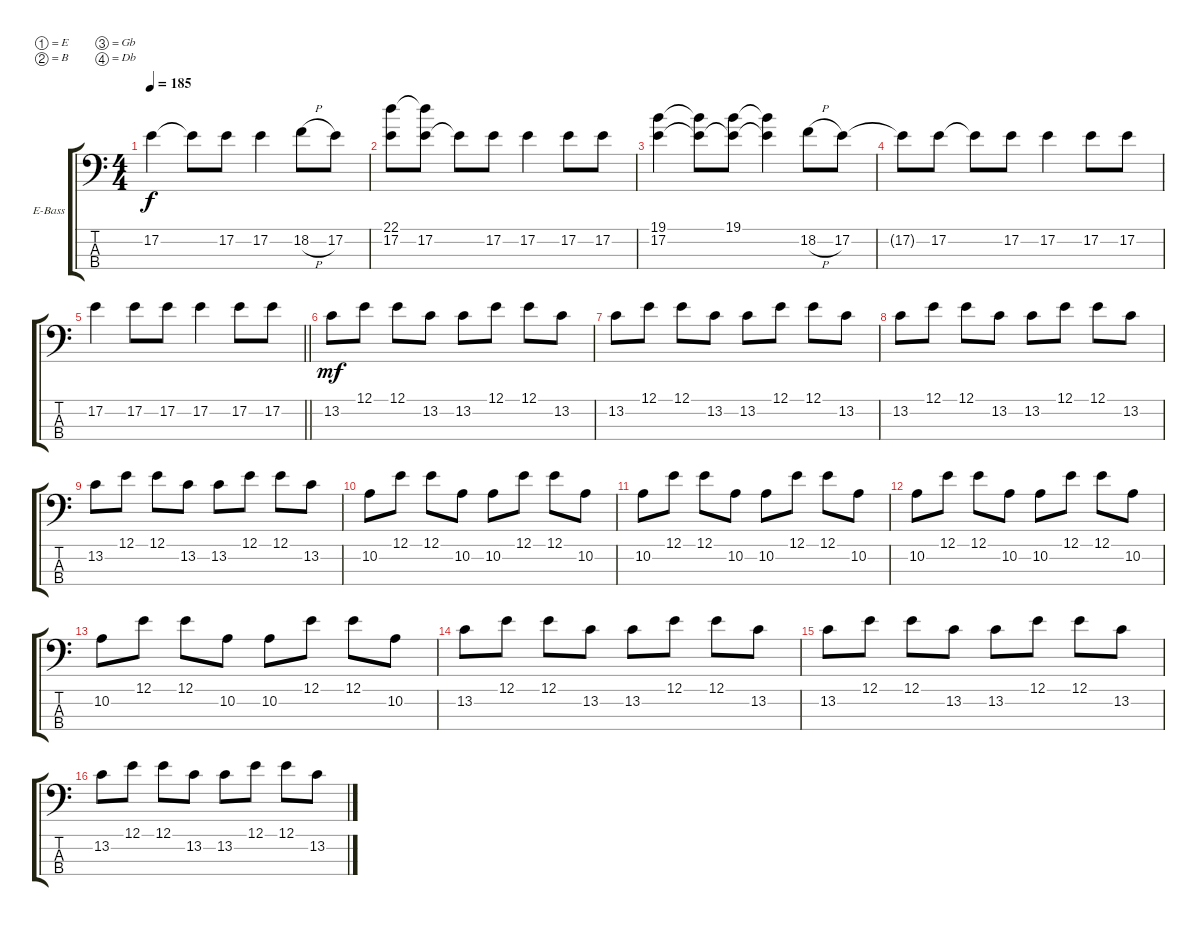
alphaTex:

\bracketExtendMode groupsimilarinstruments
\firstSystemTrackNameOrientation horizontal
\otherSystemsTrackNameOrientation horizontal
\track ("Bass" "E-Bass") {instrument electricbassfinger}
\staff {score tabs}
\tuning (E2 B1 Gb1 Db1)
\ts (4 4)
\tempo 185
\clef f4
\ks c
17.2.4{dy f} 17.2{t}.8 17.2.8 17.2.4 18.2{h}.8 17.2.8 |
(17.2 22.1).8 (17.2 22.1{t}).8 17.2{t}.8 17.2.8 17.2.4 17.2.8 17.2.8 |
(19.1 17.2).4 (19.1{t} 17.2{t}).8 (19.1 17.2{t}).8 (19.1{t} 17.2{t}).4 18.2{h}.8 17.2.8 |
17.2{t}.8 17.2.8 17.2{t}.8 17.2.8 17.2.4 17.2.8 17.2.8 |
\barLineRight lightlight
17.2.4 17.2.8 17.2.8 17.2.4 17.2.8 17.2.8 |
\section ("" "")
13.2.8{dy mf} 12.1.8 12.1.8 13.2.8 13.2.8 12.1.8 12.1.8 13.2.8 |
13.2.8 12.1.8 12.1.8 13.2.8 13.2.8 12.1.8 12.1.8 13.2.8 |
13.2.8 12.1.8 12.1.8 13.2.8 13.2.8 12.1.8 12.1.8 13.2.8 |
13.2.8 12.1.8 12.1.8 13.2.8 13.2.8 12.1.8 12.1.8 13.2.8 |
10.2.8 12.1.8 12.1.8 10.2.8 10.2.8 12.1.8 12.1.8 10.2.8 |
10.2.8 12.1.8 12.1.8 10.2.8 10.2.8 12.1.8 12.1.8 10.2.8 |
10.2.8 12.1.8 12.1.8 10.2.8 10.2.8 12.1.8 12.1.8 10.2.8 |
10.2.8 12.1.8 12.1.8 10.2.8 10.2.8 12.1.8 12.1.8 10.2.8 |
13.2.8 12.1.8 12.1.8 13.2.8 13.2.8 12.1.8 12.1.8 13.2.8 |
13.2.8 12.1.8 12.1.8 13.2.8 13.2.8 12.1.8 12.1.8 13.2.8 |
13.2.8 12.1.8 12.1.8 13.2.8 13.2.8 12.1.8 12.1.8 13.2.8
